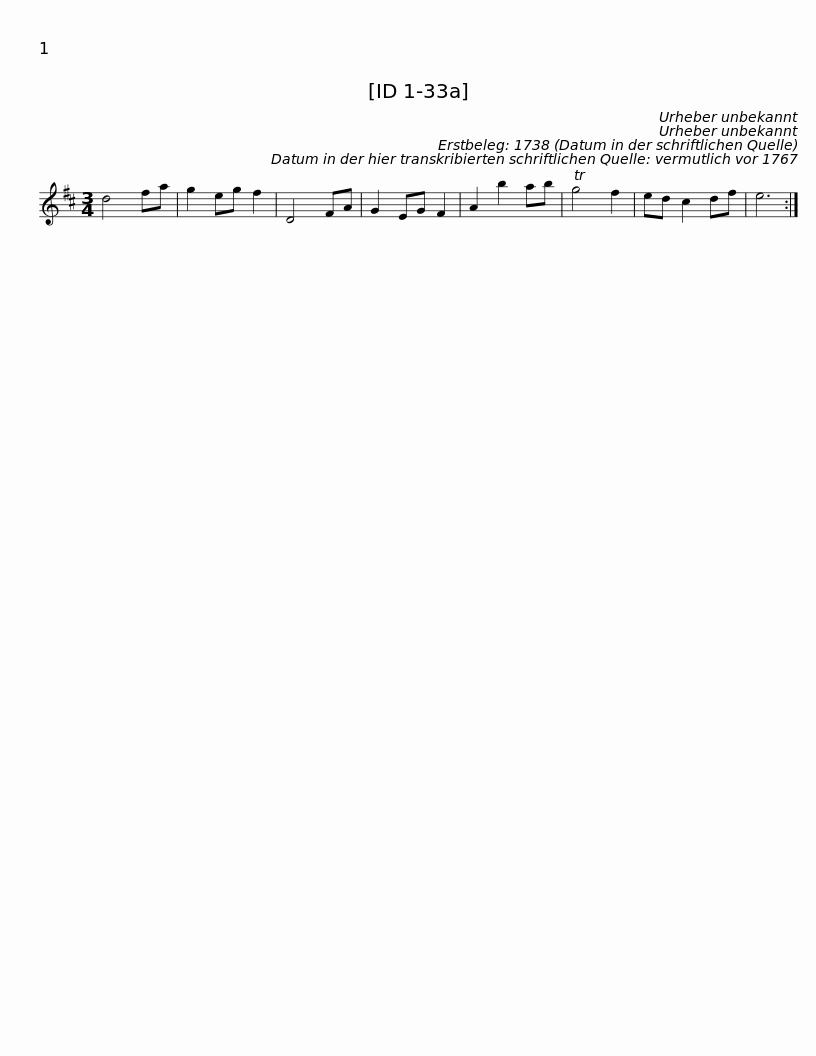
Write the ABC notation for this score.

X:1
L:1/8
M:3/4
I:linebreak $
K:D
V:1 treble
V:1
 d4 fa | g2 eg f2 | D4 FA | G2 EG F2 | A2 b2 ab | %5
 Tg4 f2 | ed c2 df | e6 :| %8
